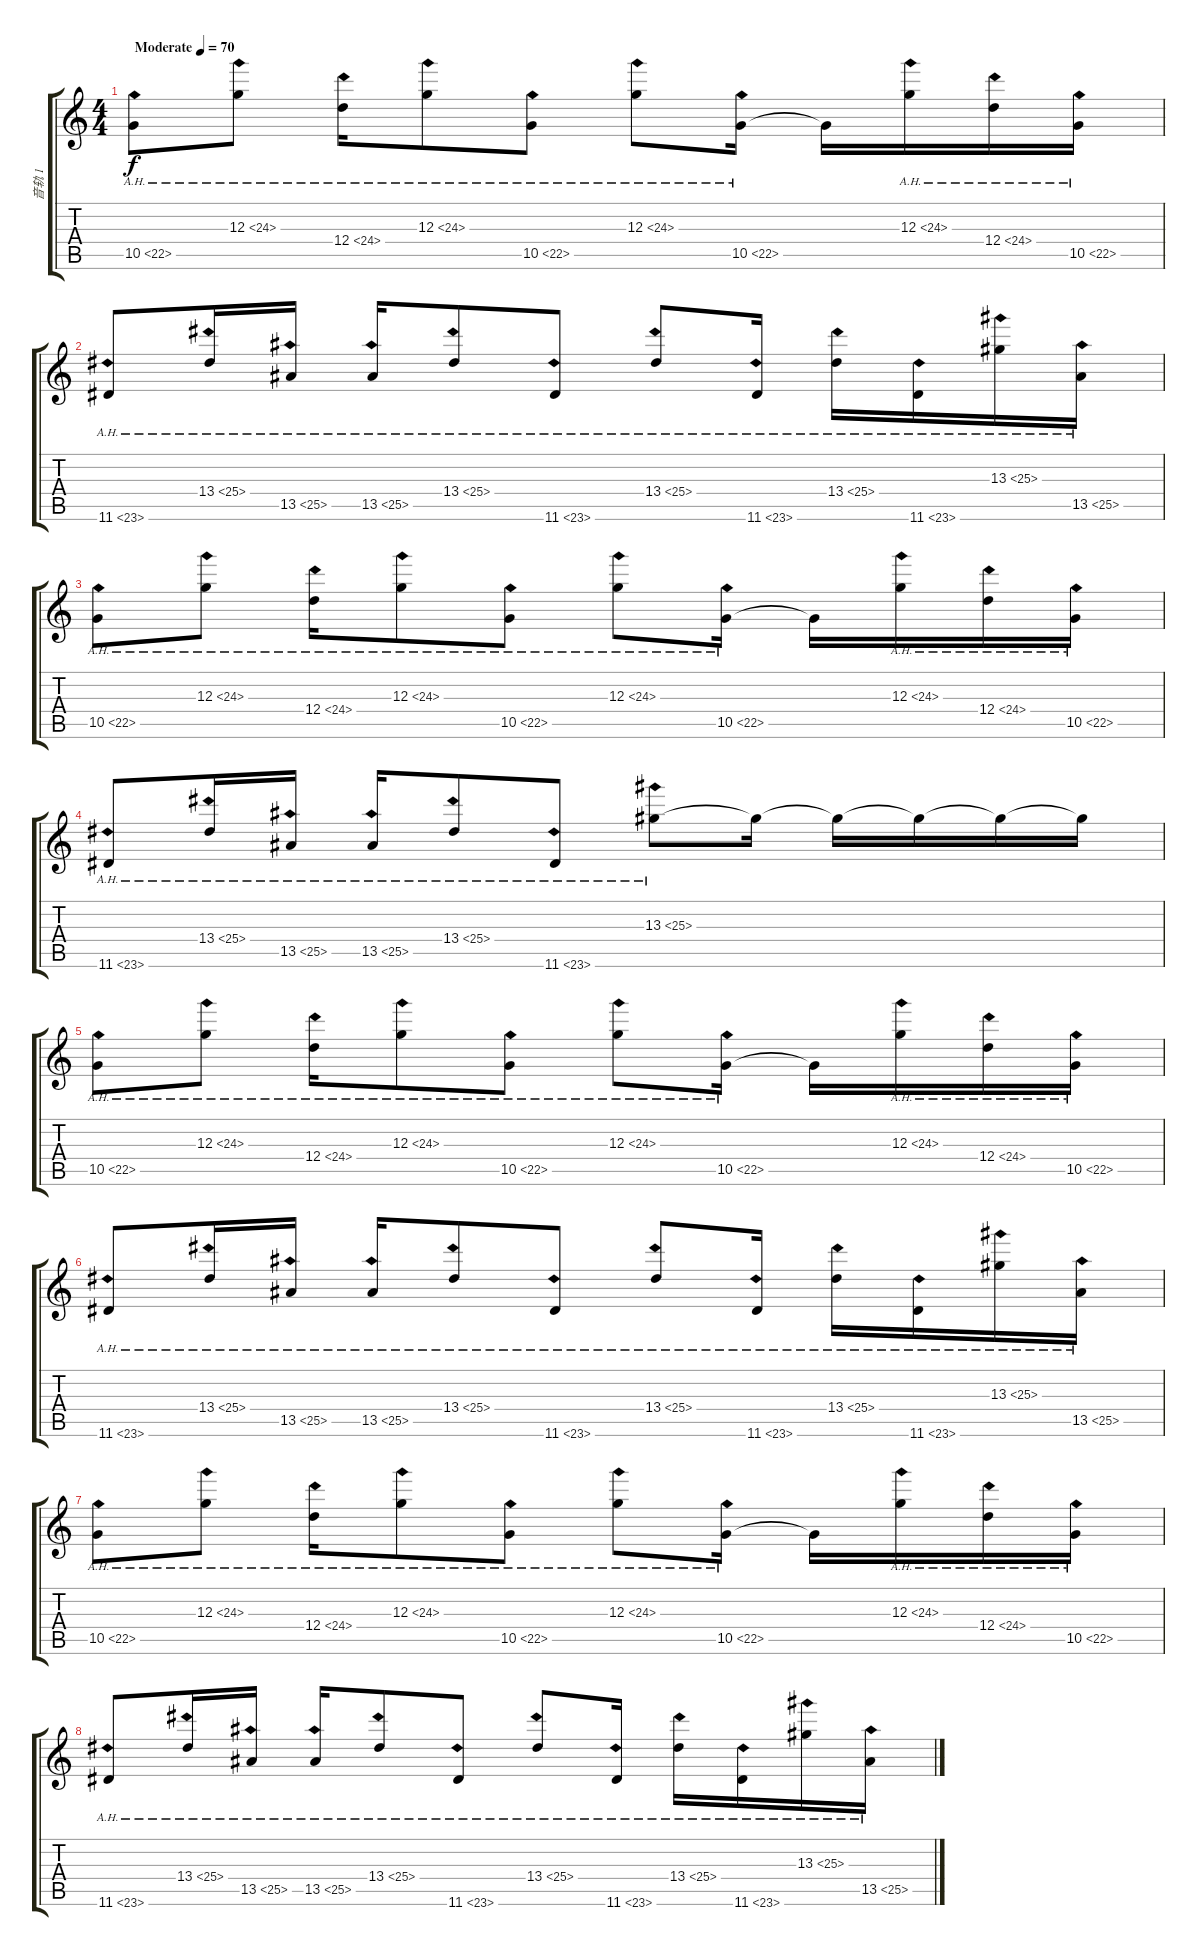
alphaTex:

\track ("音轨 1" "音轨 1") {instrument electricguitarjazz}
\staff {score tabs}
\tuning (E4 B3 G3 D3 A2 E2) {hide}
\ts (4 4)
\tempo (70 "Moderate")
\clef g2
\ks c
10.5{ah 12}.8{dy f instrument electricguitarjazz} 12.3{ah 12}.8 12.4{ah 12}.16 12.3{ah 12}.8 10.5{ah 12}.8 12.3{ah 12}.8 10.5{ah 12}.16 10.5{t}.16 12.3{ah 12}.16 12.4{ah 12}.16 10.5{ah 12}.16 |
11.6{ah 12}.8 13.4{ah 12}.16 13.5{ah 12}.16 13.5{ah 12}.16 13.4{ah 12}.8 11.6{ah 12}.8 13.4{ah 12}.8 11.6{ah 12}.16 13.4{ah 12}.16 11.6{ah 12}.16 13.3{ah 12}.16 13.5{ah 12}.16 |
10.5{ah 12}.8 12.3{ah 12}.8 12.4{ah 12}.16 12.3{ah 12}.8 10.5{ah 12}.8 12.3{ah 12}.8 10.5{ah 12}.16 10.5{t}.16 12.3{ah 12}.16 12.4{ah 12}.16 10.5{ah 12}.16 |
11.6{ah 12}.8 13.4{ah 12}.16 13.5{ah 12}.16 13.5{ah 12}.16 13.4{ah 12}.8 11.6{ah 12}.8 13.3{ah 12}.8 13.3{t}.16 13.3{t}.16 13.3{t}.16 13.3{t}.16 13.3{t}.16 |
10.5{ah 12}.8 12.3{ah 12}.8 12.4{ah 12}.16 12.3{ah 12}.8 10.5{ah 12}.8 12.3{ah 12}.8 10.5{ah 12}.16 10.5{t}.16 12.3{ah 12}.16 12.4{ah 12}.16 10.5{ah 12}.16 |
11.6{ah 12}.8 13.4{ah 12}.16 13.5{ah 12}.16 13.5{ah 12}.16 13.4{ah 12}.8 11.6{ah 12}.8 13.4{ah 12}.8 11.6{ah 12}.16 13.4{ah 12}.16 11.6{ah 12}.16 13.3{ah 12}.16 13.5{ah 12}.16 |
10.5{ah 12}.8 12.3{ah 12}.8 12.4{ah 12}.16 12.3{ah 12}.8 10.5{ah 12}.8 12.3{ah 12}.8 10.5{ah 12}.16 10.5{t}.16 12.3{ah 12}.16 12.4{ah 12}.16 10.5{ah 12}.16 |
11.6{ah 12}.8 13.4{ah 12}.16 13.5{ah 12}.16 13.5{ah 12}.16 13.4{ah 12}.8 11.6{ah 12}.8 13.4{ah 12}.8 11.6{ah 12}.16 13.4{ah 12}.16 11.6{ah 12}.16 13.3{ah 12}.16 13.5{ah 12}.16
